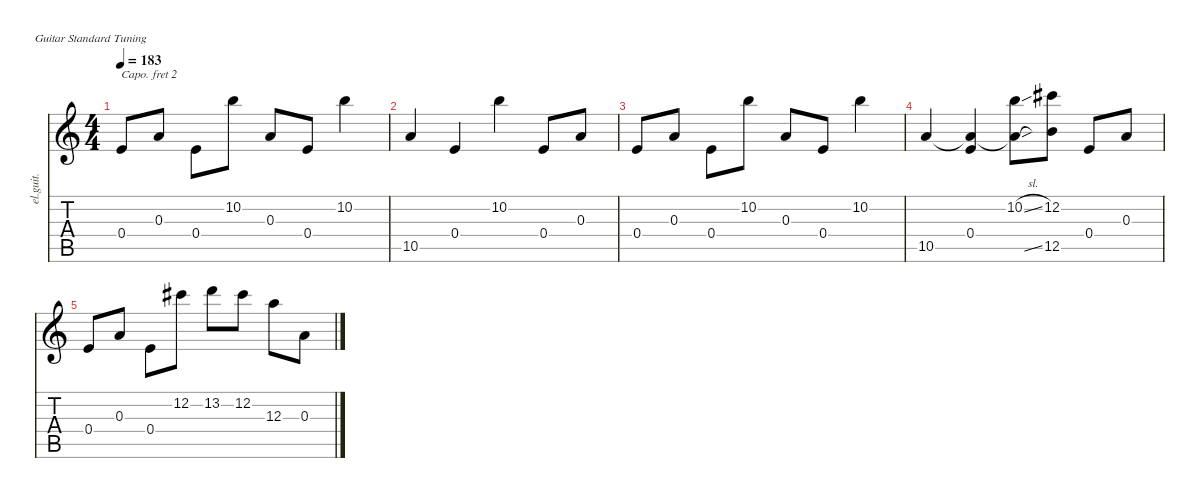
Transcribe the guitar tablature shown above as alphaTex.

\defaultSystemsLayout 4
\hideDynamics
\bracketExtendMode nobrackets
\otherSystemsTrackNameOrientation horizontal
\track ("Clean Guitar" "el.guit.") {instrument electricguitarclean}
\staff {score tabs}
\capo 2
\tuning (E4 B3 G3 D3 A2 E2)
\ts (4 4)
\tempo 183
\clef g2
\ks c
0.4.8{dy mf beam Up} 0.3.8{beam Up} 0.4.8{beam Down} 10.2.8{beam Down} 0.3.8{beam Up} 0.4.8{beam Up} 10.2.4{beam Down} |
10.5.4{beam Up} 0.4.4{beam Up} 10.2.4{beam Down} 0.4.8{beam Up} 0.3.8{beam Up} |
0.4.8{beam Up} 0.3.8{beam Up} 0.4.8{beam Down} 10.2.8{beam Down} 0.3.8{beam Up} 0.4.8{beam Up} 10.2.4{beam Down} |
10.5.4{beam Up} (0.4 10.5{t}).4{beam Up} (10.2{sl} 10.5{sl t}).8{beam Down} (12.2{acc #} 12.5).8{beam Down} 0.4.8{beam Up} 0.3.8{beam Up} |
0.4.8{beam Up} 0.3.8{beam Up} 0.4.8{beam Down} 12.2{acc #}.8{beam Down} 13.2.8{beam Down} 12.2{acc #}.8{beam Down} 12.3.8{beam Down} 0.3.8{beam Down}
